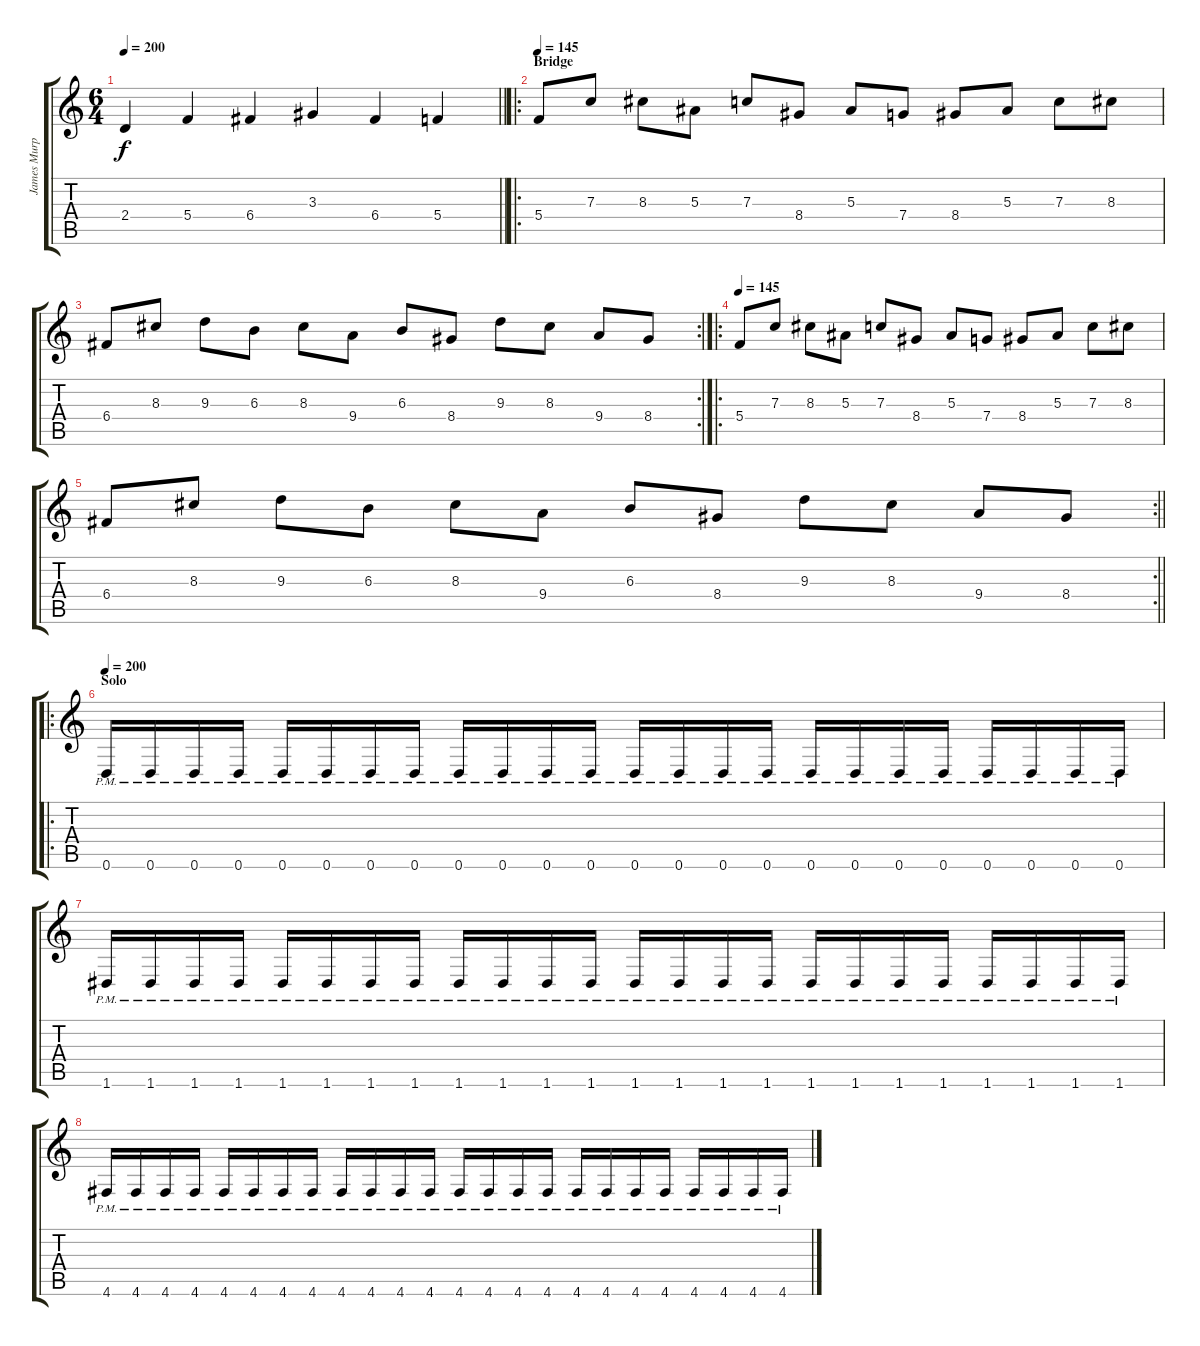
\track ("James Murphy" "James Murp") {instrument distortionguitar}
\staff {score tabs}
\tuning (D4 A3 F3 C3 G2 D2) {hide}
\ts (6 4)
\tempo 200
\clef g2
\barLineRight lightlight
\ks c
2.4{t}.4{dy f} 5.4.4 6.4.4 3.3.4 6.4.4 5.4.4 |
\ro
\section ("" "Bridge")
\tempo 145
5.4.8 7.3.8 8.3.8 5.3.8 7.3.8 8.4.8 5.3.8 7.4.8 8.4.8 5.3.8 7.3.8 8.3.8 |
\rc 2
6.4.8 8.3.8 9.3.8 6.3.8 8.3.8 9.4.8 6.3.8 8.4.8 9.3.8 8.3.8 9.4.8 8.4.8 |
\ro
\tempo 145
5.4.8 7.3.8 8.3.8 5.3.8 7.3.8 8.4.8 5.3.8 7.4.8 8.4.8 5.3.8 7.3.8 8.3.8 |
\rc 2
\barLineRight lightlight
6.4.8 8.3.8 9.3.8 6.3.8 8.3.8 9.4.8 6.3.8 8.4.8 9.3.8 8.3.8 9.4.8 8.4.8 |
\ro
\section ("" "Solo")
\tempo 200
0.6{pm}.16 0.6{pm}.16 0.6{pm}.16 0.6{pm}.16 0.6{pm}.16 0.6{pm}.16 0.6{pm}.16 0.6{pm}.16 0.6{pm}.16 0.6{pm}.16 0.6{pm}.16 0.6{pm}.16 0.6{pm}.16 0.6{pm}.16 0.6{pm}.16 0.6{pm}.16 0.6{pm}.16 0.6{pm}.16 0.6{pm}.16 0.6{pm}.16 0.6{pm}.16 0.6{pm}.16 0.6{pm}.16 0.6{pm}.16 |
1.6{pm}.16 1.6{pm}.16 1.6{pm}.16 1.6{pm}.16 1.6{pm}.16 1.6{pm}.16 1.6{pm}.16 1.6{pm}.16 1.6{pm}.16 1.6{pm}.16 1.6{pm}.16 1.6{pm}.16 1.6{pm}.16 1.6{pm}.16 1.6{pm}.16 1.6{pm}.16 1.6{pm}.16 1.6{pm}.16 1.6{pm}.16 1.6{pm}.16 1.6{pm}.16 1.6{pm}.16 1.6{pm}.16 1.6{pm}.16 |
4.6{pm}.16 4.6{pm}.16 4.6{pm}.16 4.6{pm}.16 4.6{pm}.16 4.6{pm}.16 4.6{pm}.16 4.6{pm}.16 4.6{pm}.16 4.6{pm}.16 4.6{pm}.16 4.6{pm}.16 4.6{pm}.16 4.6{pm}.16 4.6{pm}.16 4.6{pm}.16 4.6{pm}.16 4.6{pm}.16 4.6{pm}.16 4.6{pm}.16 4.6{pm}.16 4.6{pm}.16 4.6{pm}.16 4.6{pm}.16
